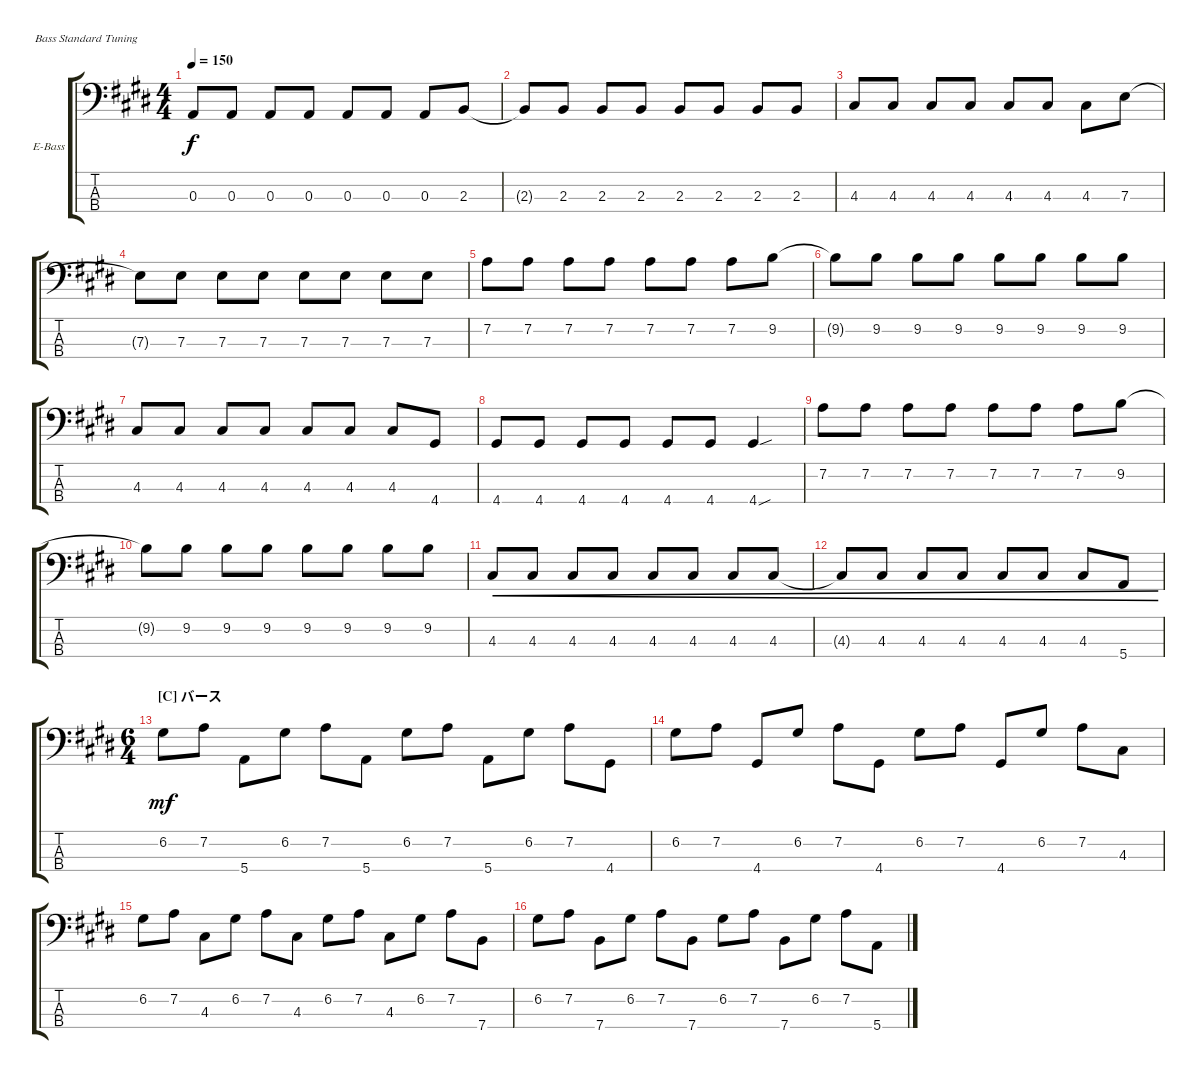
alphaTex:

\bracketExtendMode groupsimilarinstruments
\firstSystemTrackNameOrientation horizontal
\otherSystemsTrackNameOrientation horizontal
\track ("Satoma" "E-Bass") {instrument electricbassfinger}
\staff {score tabs}
\tuning (G2 D2 A1 E1)
\ts (4 4)
\tempo 150
\clef f4
\ks e
0.3.8{dy f} 0.3.8 0.3.8 0.3.8 0.3.8 0.3.8 0.3.8 2.3.8 |
2.3{t}.8 2.3.8 2.3.8 2.3.8 2.3.8 2.3.8 2.3.8 2.3.8 |
4.3.8 4.3.8 4.3.8 4.3.8 4.3.8 4.3.8 4.3.8 7.3.8 |
7.3{t}.8 7.3.8 7.3.8 7.3.8 7.3.8 7.3.8 7.3.8 7.3.8 |
7.2.8 7.2.8 7.2.8 7.2.8 7.2.8 7.2.8 7.2.8 9.2.8 |
9.2{t}.8 9.2.8 9.2.8 9.2.8 9.2.8 9.2.8 9.2.8 9.2.8 |
4.3.8 4.3.8 4.3.8 4.3.8 4.3.8 4.3.8 4.3.8 4.4.8 |
4.4.8 4.4.8 4.4.8 4.4.8 4.4.8 4.4.8 4.4{sou}.4 |
7.2.8 7.2.8 7.2.8 7.2.8 7.2.8 7.2.8 7.2.8 9.2.8 |
9.2{t}.8 9.2.8 9.2.8 9.2.8 9.2.8 9.2.8 9.2.8 9.2.8 |
4.3.8{cre} 4.3.8{cre} 4.3.8{cre} 4.3.8{cre} 4.3.8{cre} 4.3.8{cre} 4.3.8{cre} 4.3.8{cre} |
4.3{t}.8{cre} 4.3.8{cre} 4.3.8{cre} 4.3.8{cre} 4.3.8{cre} 4.3.8{cre} 4.3.8{cre} 5.4.8{cre} |
\ts (6 4)
\section ("C" "バース")
6.2.8{dy mf} 7.2.8 5.4.8 6.2.8 7.2.8 5.4.8 6.2.8 7.2.8 5.4.8 6.2.8 7.2.8 4.4.8 |
6.2.8 7.2.8 4.4.8 6.2.8 7.2.8 4.4.8 6.2.8 7.2.8 4.4.8 6.2.8 7.2.8 4.3.8 |
6.2.8 7.2.8 4.3.8 6.2.8 7.2.8 4.3.8 6.2.8 7.2.8 4.3.8 6.2.8 7.2.8 7.4.8 |
6.2.8 7.2.8 7.4.8 6.2.8 7.2.8 7.4.8 6.2.8 7.2.8 7.4.8 6.2.8 7.2.8 5.4.8
